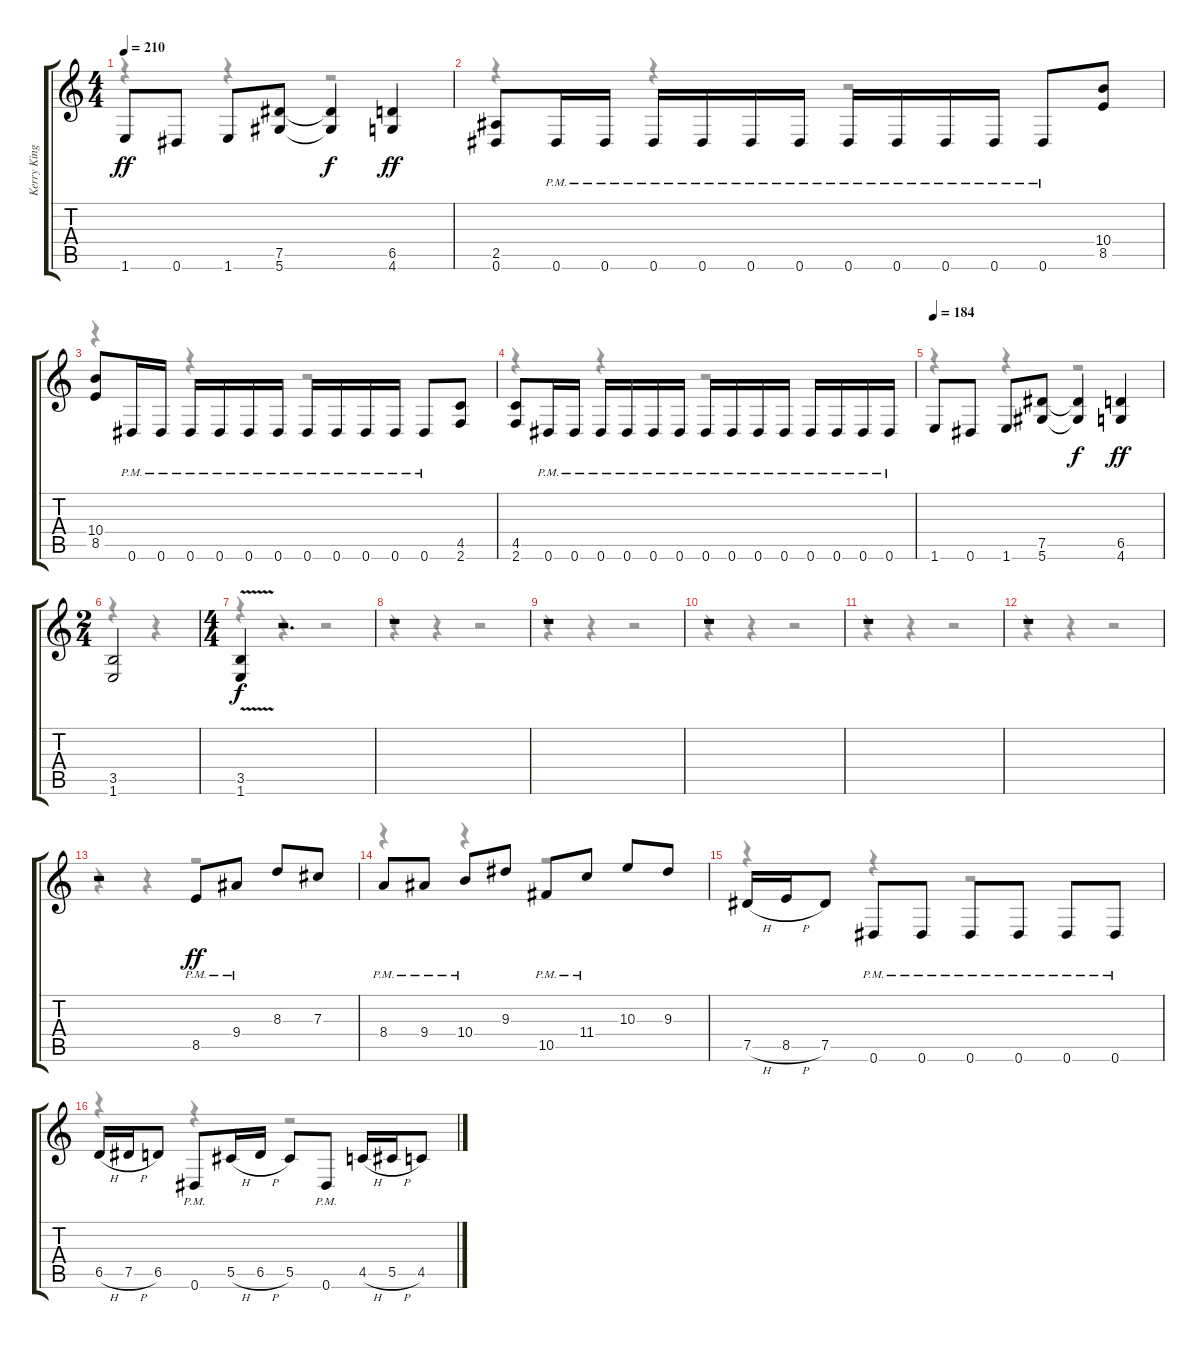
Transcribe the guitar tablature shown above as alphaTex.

\track ("Kerry King" "Kerry King") {instrument distortionguitar}
\staff {score tabs}
\tuning (Eb4 Bb3 Gb3 Db3 Ab2 Eb2) {hide}
\voice
\ts (4 4)
\tempo 210
\clef g2
\ks c
1.6.8{dy ff} 0.6.8 1.6.8 (7.5 5.6).8 (7.5{t} 5.6{t}).4{dy f} (6.5 4.6).4{dy ff} |
(2.5 0.6).8 0.6{pm}.16 0.6{pm}.16 0.6{pm}.16 0.6{pm}.16 0.6{pm}.16 0.6{pm}.16 0.6{pm}.16 0.6{pm}.16 0.6{pm}.16 0.6{pm}.16 0.6{pm}.8 (10.4 8.5).8 |
(10.4 8.5).8 0.6{pm}.16 0.6{pm}.16 0.6{pm}.16 0.6{pm}.16 0.6{pm}.16 0.6{pm}.16 0.6{pm}.16 0.6{pm}.16 0.6{pm}.16 0.6{pm}.16 0.6{pm}.8 (4.5 2.6).8 |
(4.5 2.6).8 0.6{pm}.16 0.6{pm}.16 0.6{pm}.16 0.6{pm}.16 0.6{pm}.16 0.6{pm}.16 0.6{pm}.16 0.6{pm}.16 0.6{pm}.16 0.6{pm}.16 0.6{pm}.16 0.6{pm}.16 0.6{pm}.16 0.6{pm}.16 |
\tempo 184
1.6.8 0.6.8 1.6.8 (7.5 5.6).8 (7.5{t} 5.6{t}).4{dy f} (6.5 4.6).4{dy ff} |
\ts (2 4)
(3.5 1.6).2 |
\ts (4 4)
(3.5{v} 1.6).4{dy f} r.2{d} |
r.1 |
r.1 |
r.1 |
r.1 |
r.1 |
r.2 8.5{pm}.8{dy ff} 9.4{pm}.8 8.3.8 7.3.8 |
8.4{pm}.8 9.4{pm}.8 10.4{pm}.8 9.3.8 10.5{pm}.8 11.4{pm}.8 10.3.8 9.3.8 |
7.5{h}.16 8.5{h}.16 7.5.8 0.6{pm}.8 0.6{pm}.8 0.6{pm}.8 0.6{pm}.8 0.6{pm}.8 0.6{pm}.8 |
6.5{h}.16 7.5{h}.16 6.5.8 0.6{pm}.8 5.5{h}.16 6.5{h}.16 5.5.8 0.6{pm}.8 4.5{h}.16 5.5{h}.16 4.5.8
\voice
\clef g2
\ottava regular
\simile none
\ks c
r.4{dy f} r.4 r.2 |
r.4 r.4 r.2 |
r.4 r.4 r.2 |
r.4 r.4 r.2 |
r.4 r.4 r.2 |
r.4 r.4 |
r.4 r.4 r.2 |
r.4 r.4 r.2 |
r.4 r.4 r.2 |
r.4 r.4 r.2 |
r.4 r.4 r.2 |
r.4 r.4 r.2 |
r.4 r.4 r.2 |
r.4 r.4 r.2 |
r.4 r.4 r.2 |
r.4 r.4 r.2
